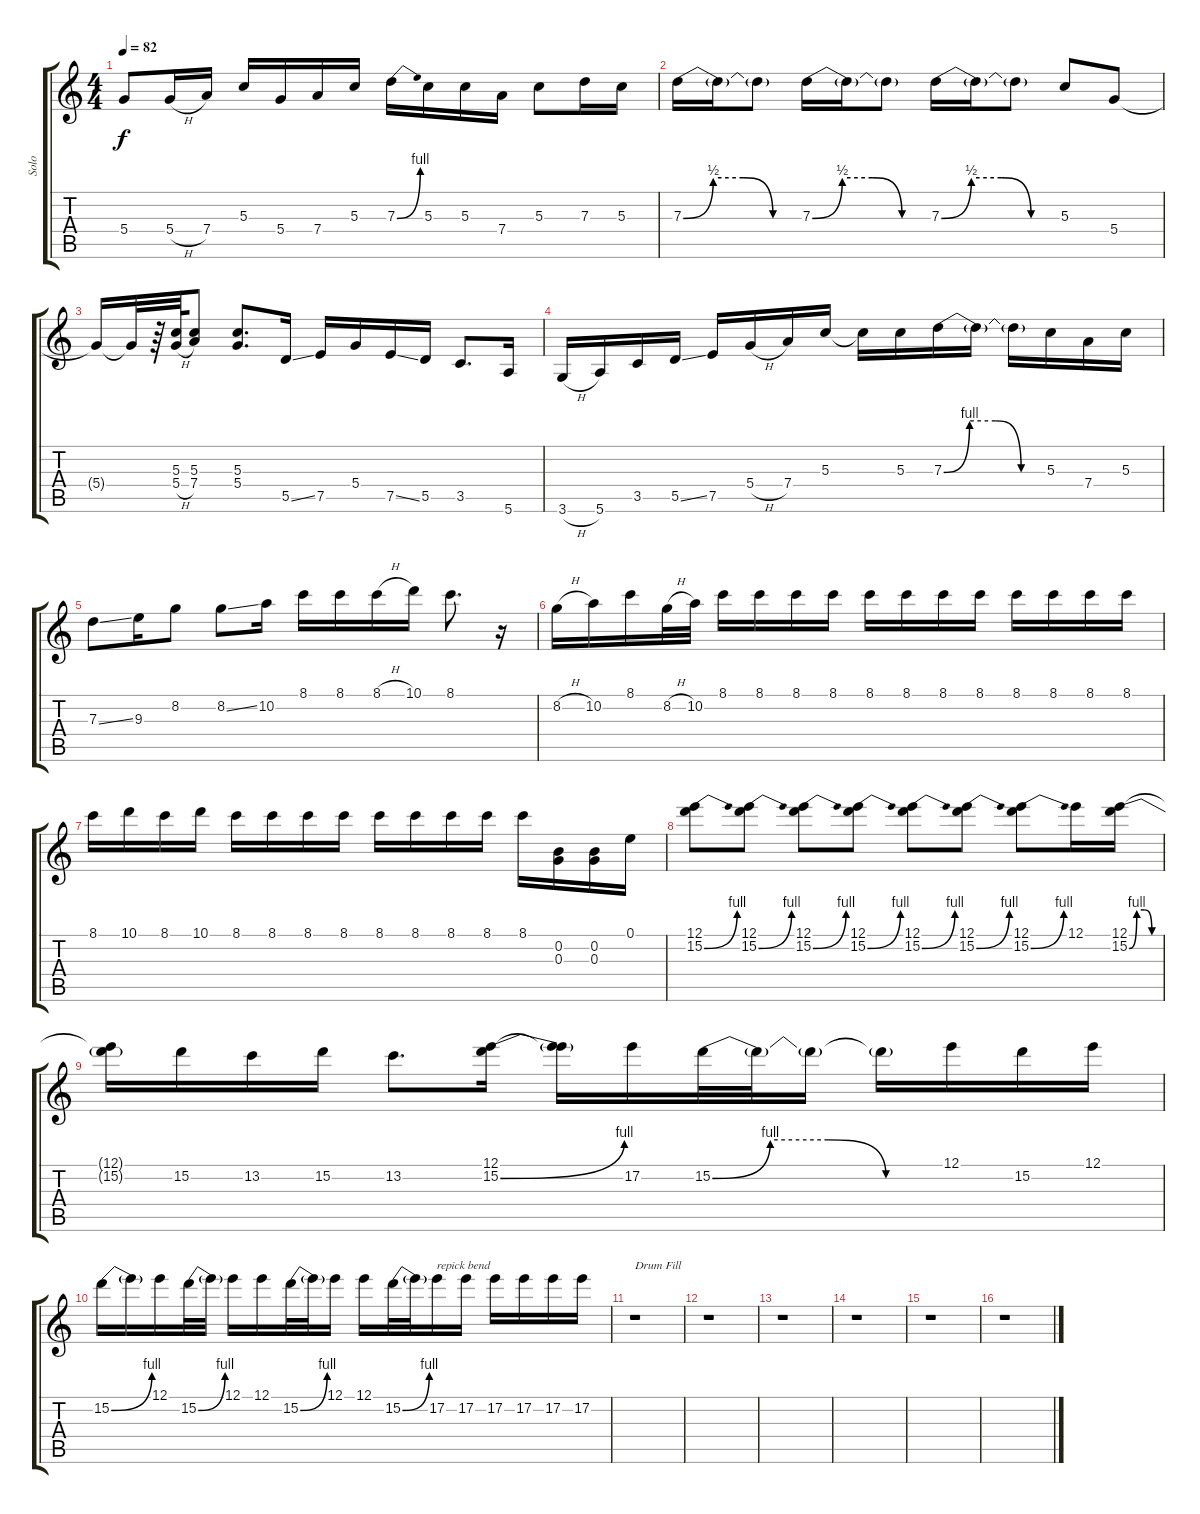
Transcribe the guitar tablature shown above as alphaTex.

\track ("Solo" "Solo") {instrument overdrivenguitar}
\staff {score tabs}
\tuning (E4 B3 G3 D3 A2 E2) {hide}
\ts (4 4)
\tempo 82
\clef g2
\ks c
5.4{t}.8{dy f} 5.4{h}.16 7.4.16 5.3.16 5.4.16 7.4.16 5.3.16 7.3{be (bend 0 0 60 4)}.16 5.3.16 5.3.16 7.4.16 5.3.8 7.3.16 5.3.16 |
7.3{be (custom 0 0 15 2 30 2 45 0 60 0)}.16 7.3{t}.16 7.3{t}.8 7.3{be (custom 0 0 15 2 30 2 45 0 60 0)}.16 7.3{t}.16 7.3{t}.8 7.3{be (custom 0 0 15 2 30 2 45 0 60 0)}.16 7.3{t}.16 7.3{t}.8 5.3.8 5.4.8 |
5.4{t}.16 5.4{t}.32 r.64 (5.3 5.4{h}).64 (5.3 7.4).8 (5.3 5.4).8{d} 5.5{ss}.16 7.5.16 5.4.16 7.5{ss}.16 5.5.16 3.5.8{d} 5.6.16 |
3.6{h}.16 5.6.16 3.5.16 5.5{ss}.16 7.5.16 5.4{h}.16 7.4.16 5.3.16 5.3{t}.16 5.3.16 7.3{be (custom 0 0 15 4 30 4 45 0 60 0)}.16 7.3{t}.16 7.3{t}.16 5.3.16 7.4.16 5.3.16 |
7.3{ss}.8 9.3.16 8.2.8 8.2{ss}.8 10.2.16 8.1.16 8.1.16 8.1{h}.16 10.1.16 8.1.8{d} r.16 |
8.2{h}.16 10.2.16 8.1.16 8.2{h}.32 10.2.32 8.1.16 8.1.16 8.1.16 8.1.16 8.1.16 8.1.16 8.1.16 8.1.16 8.1.16 8.1.16 8.1.16 8.1.16 |
8.1.16 10.1.16 8.1.16 10.1.16 8.1.16 8.1.16 8.1.16 8.1.16 8.1.16 8.1.16 8.1.16 8.1.16 8.1.16 (0.2 0.3).16 (0.2 0.3).16 0.1.16 |
(12.1 15.2{be (bend 0 0 60 4)}).8 (12.1 15.2{be (bend 0 0 60 4)}).8 (12.1 15.2{be (bend 0 0 60 4)}).8 (12.1 15.2{be (bend 0 0 60 4)}).8 (12.1 15.2{be (bend 0 0 60 4)}).8 (12.1 15.2{be (bend 0 0 60 4)}).8 (12.1 15.2{be (bend 0 0 60 4)}).8 12.1.16 (12.1 15.2{be (custom 0 0 15 4 30 4 45 0 60 0)}).16 |
(12.1{t} 15.2{t}).16 15.2.16 13.2.16 15.2.16 13.2.8{d} (12.1 15.2{be (bend 0 0 60 4)}).16 (12.1{t} 15.2{t}).16 17.2.16 15.2{be (custom 0 0 15 4 30 4 45 0 60 0)}.32 15.2{t}.32 15.2{t}.16 15.2{t}.16 12.1.16 15.2.16 12.1.16 |
15.2{be (bend 0 0 60 4)}.16 15.2{t}.16 12.1.16 15.2{be (bend 0 0 60 4)}.32 15.2{t}.32 12.1.16 12.1.16 15.2{be (bend 0 0 60 4)}.32 15.2{t}.32 12.1.16 12.1.16 15.2{be (bend 0 0 60 4)}.32 15.2{t}.32 17.2.16{txt "repick bend"} 17.2.16 17.2.16 17.2.16 17.2.16 17.2.16 |
r.1{txt "Drum Fill"} |
r.1 |
r.1 |
r.1 |
r.1 |
r.1
